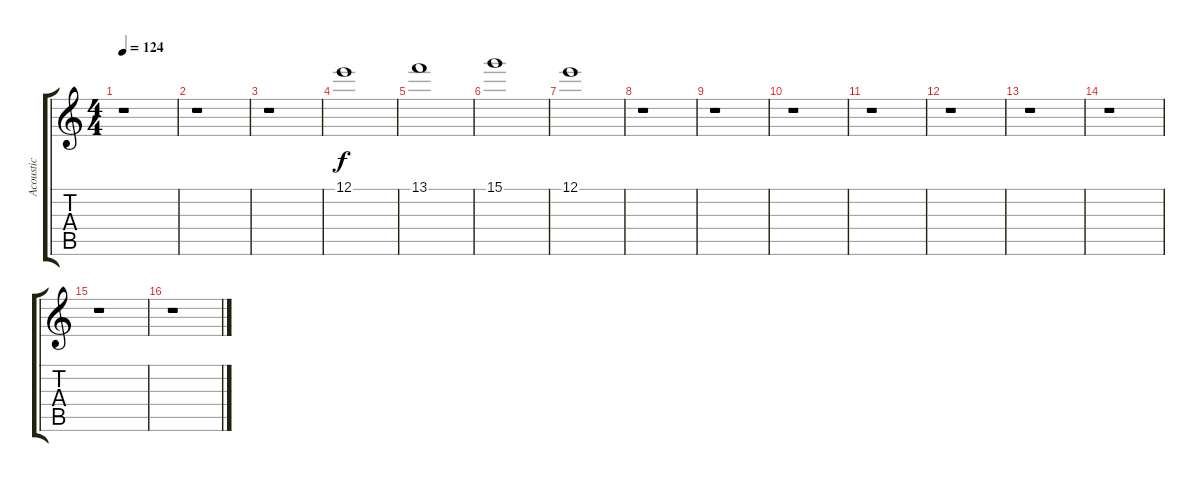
\track ("Acoustic" "Acoustic") {instrument acousticguitarnylon}
\staff {score tabs}
\tuning (E4 B3 G3 D3 A2 E2) {hide}
\ts (4 4)
\tempo 124
\clef g2
\ks c
r.1{dy f} |
r.1 |
r.1 |
12.1.1 |
13.1.1 |
15.1.1 |
12.1.1 |
r.1 |
r.1 |
r.1 |
r.1 |
r.1 |
r.1 |
r.1 |
r.1 |
r.1
